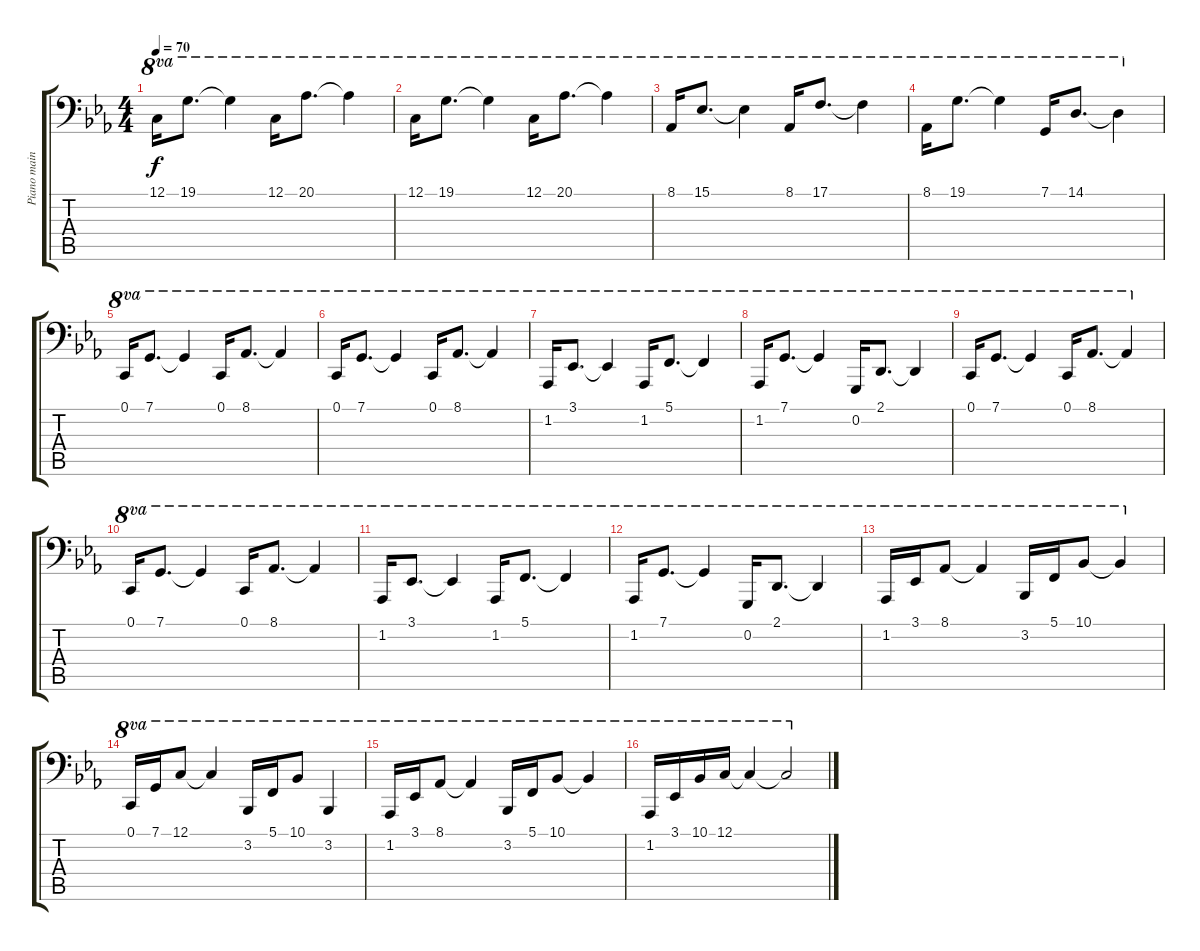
\track ("Piano main gauche" "Piano main") {instrument acousticgrandpiano}
\staff {score tabs}
\tuning (C3 G2 D2 A1 E1 B0) {hide}
\ts (4 4)
\tempo 70
\clef f4
\ks eb
12.1.16{ot 8va dy f instrument acousticgrandpiano} 19.1.8{d ot 8va} 19.1{t}.4{ot 8va} 12.1.16{ot 8va} 20.1.8{d ot 8va} 20.1{t}.4{ot 8va} |
12.1.16{ot 8va} 19.1.8{d ot 8va} 19.1{t}.4{ot 8va} 12.1.16{ot 8va} 20.1.8{d ot 8va} 20.1{t}.4{ot 8va} |
8.1.16{ot 8va} 15.1.8{d ot 8va} 15.1{t}.4{ot 8va} 8.1.16{ot 8va} 17.1.8{d ot 8va} 17.1{t}.4{ot 8va} |
8.1.16{ot 8va} 19.1.8{d ot 8va} 19.1{t}.4{ot 8va} 7.1.16{ot 8va} 14.1.8{d ot 8va} 14.1{t}.4{ot 8va} |
0.1.16{ot 8va} 7.1.8{d ot 8va} 7.1{t}.4{ot 8va} 0.1.16{ot 8va} 8.1.8{d ot 8va} 8.1{t}.4{ot 8va} |
0.1.16{ot 8va} 7.1.8{d ot 8va} 7.1{t}.4{ot 8va} 0.1.16{ot 8va} 8.1.8{d ot 8va} 8.1{t}.4{ot 8va} |
1.2.16{ot 8va} 3.1.8{d ot 8va} 3.1{t}.4{ot 8va} 1.2.16{ot 8va} 5.1.8{d ot 8va} 5.1{t}.4{ot 8va} |
1.2.16{ot 8va} 7.1.8{d ot 8va} 7.1{t}.4{ot 8va} 0.2.16{ot 8va} 2.1.8{d ot 8va} 2.1{t}.4{ot 8va} |
0.1.16{ot 8va} 7.1.8{d ot 8va} 7.1{t}.4{ot 8va} 0.1.16{ot 8va} 8.1.8{d ot 8va} 8.1{t}.4{ot 8va} |
0.1.16{ot 8va} 7.1.8{d ot 8va} 7.1{t}.4{ot 8va} 0.1.16{ot 8va} 8.1.8{d ot 8va} 8.1{t}.4{ot 8va} |
1.2.16{ot 8va} 3.1.8{d ot 8va} 3.1{t}.4{ot 8va} 1.2.16{ot 8va} 5.1.8{d ot 8va} 5.1{t}.4{ot 8va} |
1.2.16{ot 8va} 7.1.8{d ot 8va} 7.1{t}.4{ot 8va} 0.2.16{ot 8va} 2.1.8{d ot 8va} 2.1{t}.4{ot 8va} |
1.2.16{ot 8va} 3.1.16{ot 8va} 8.1.8{ot 8va} 8.1{t}.4{ot 8va} 3.2.16{ot 8va} 5.1.16{ot 8va} 10.1.8{ot 8va} 10.1{t}.4{ot 8va} |
0.1.16{ot 8va} 7.1.16{ot 8va} 12.1.8{ot 8va} 12.1{t}.4{ot 8va} 3.2.16{ot 8va} 5.1.16{ot 8va} 10.1.8{ot 8va} 3.2.4{ot 8va} |
1.2.16{ot 8va} 3.1.16{ot 8va} 8.1.8{ot 8va} 8.1{t}.4{ot 8va} 3.2.16{ot 8va} 5.1.16{ot 8va} 10.1.8{ot 8va} 10.1{t}.4{ot 8va} |
1.2.16{ot 8va} 3.1.16{ot 8va} 10.1.16{ot 8va} 12.1.16{ot 8va} 12.1{t}.4{ot 8va} 12.1{t}.2{ot 8va}
